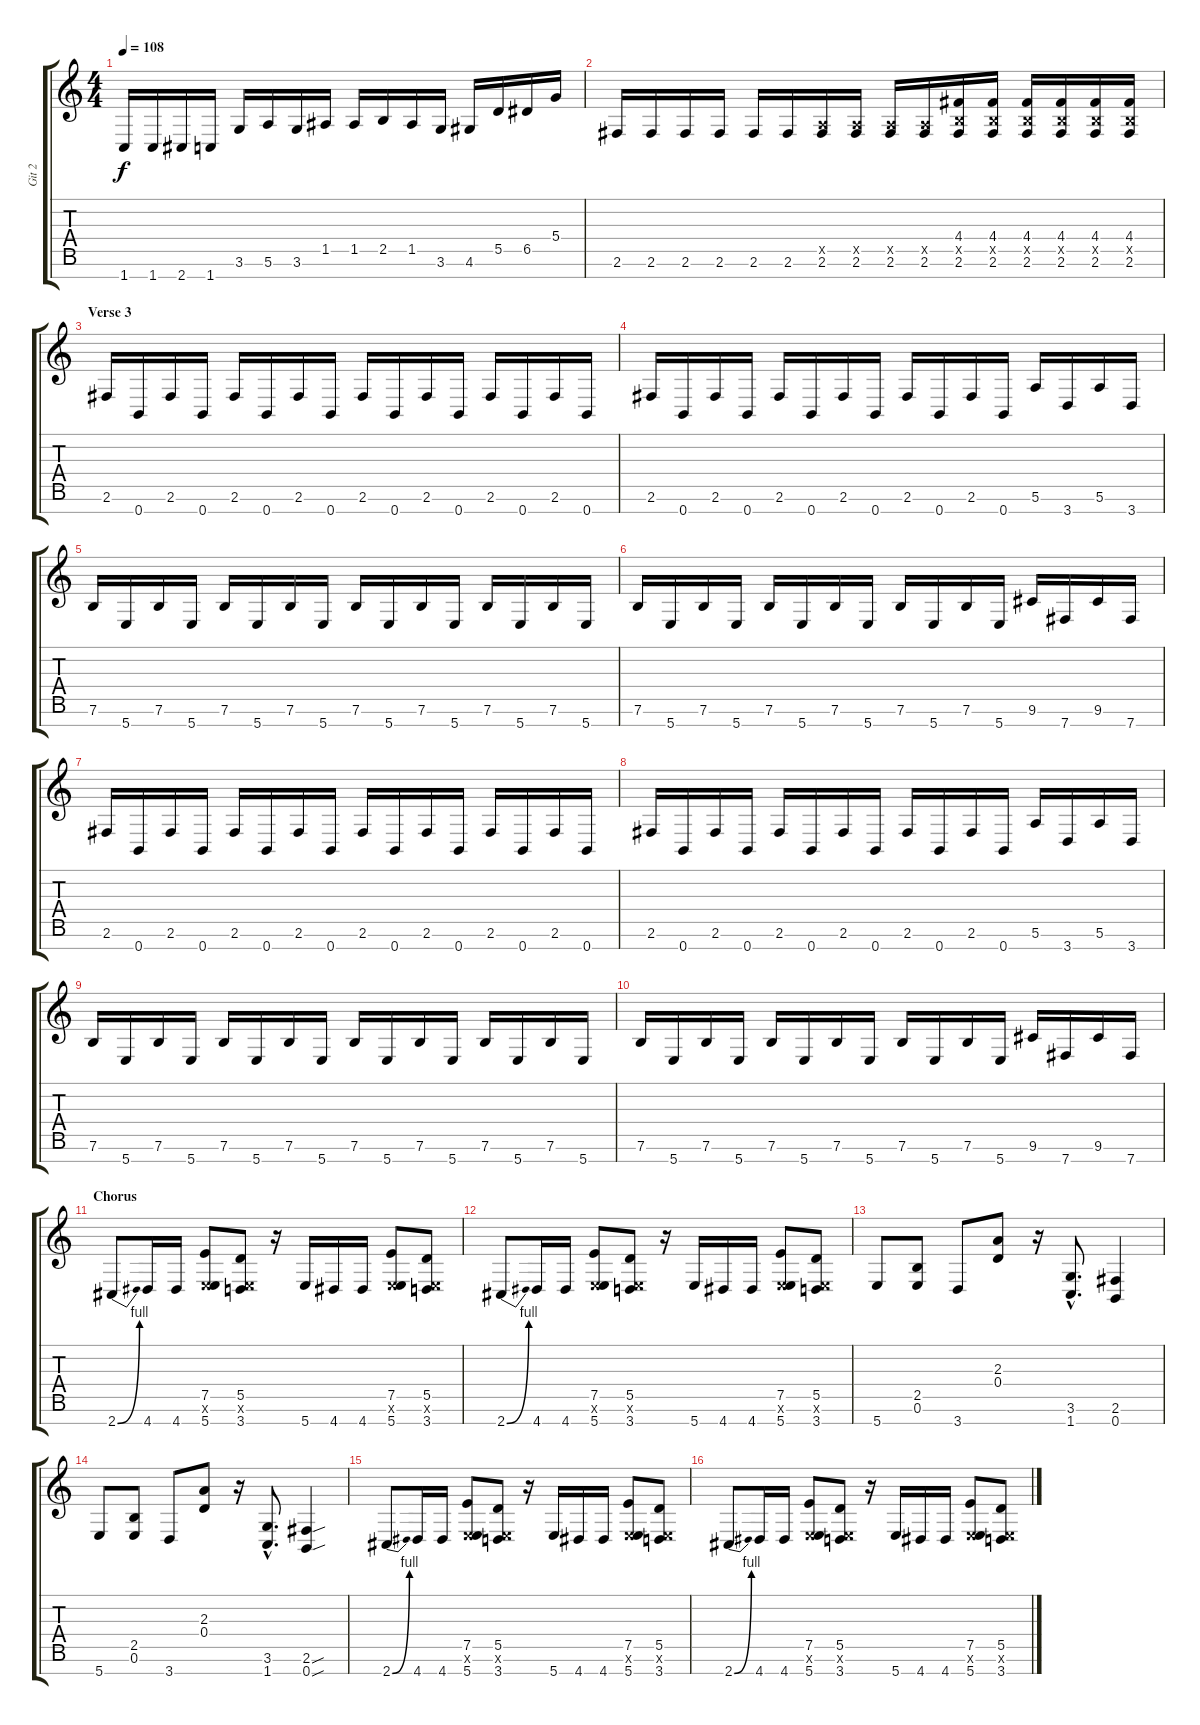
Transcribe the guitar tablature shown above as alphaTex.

\track ("Git 2" "Git 2") {instrument distortionguitar}
\staff {score tabs}
\tuning (E4 B3 G3 D3 A2 E2 B1) {hide}
\ts (4 4)
\tempo 108
\clef g2
\ks c
1.7.16{dy f} 1.7.16 2.7.16 1.7.16 3.6.16 5.6.16 3.6.16 1.5.16 1.5.16 2.5.16 1.5.16 3.6.16 4.6.16 5.5.16 6.5.16 5.4.16 |
2.6.16 2.6.16 2.6.16 2.6.16 2.6.16 2.6.16 (0.5{x} 2.6).16 (0.5{x} 2.6).16 (0.5{x} 2.6).16 (0.5{x} 2.6).16 (4.4 2.5{x} 2.6).16 (4.4 2.5{x} 2.6).16 (4.4 2.5{x} 2.6).16 (4.4 2.5{x} 2.6).16 (4.4 2.5{x} 2.6).16 (4.4 2.5{x} 2.6).16 |
\section ("" "Verse 3")
2.6.16 0.7.16 2.6.16 0.7.16 2.6.16 0.7.16 2.6.16 0.7.16 2.6.16 0.7.16 2.6.16 0.7.16 2.6.16 0.7.16 2.6.16 0.7.16 |
2.6.16 0.7.16 2.6.16 0.7.16 2.6.16 0.7.16 2.6.16 0.7.16 2.6.16 0.7.16 2.6.16 0.7.16 5.6.16 3.7.16 5.6.16 3.7.16 |
7.6.16 5.7.16 7.6.16 5.7.16 7.6.16 5.7.16 7.6.16 5.7.16 7.6.16 5.7.16 7.6.16 5.7.16 7.6.16 5.7.16 7.6.16 5.7.16 |
7.6.16 5.7.16 7.6.16 5.7.16 7.6.16 5.7.16 7.6.16 5.7.16 7.6.16 5.7.16 7.6.16 5.7.16 9.6.16 7.7.16 9.6.16 7.7.16 |
2.6.16 0.7.16 2.6.16 0.7.16 2.6.16 0.7.16 2.6.16 0.7.16 2.6.16 0.7.16 2.6.16 0.7.16 2.6.16 0.7.16 2.6.16 0.7.16 |
2.6.16 0.7.16 2.6.16 0.7.16 2.6.16 0.7.16 2.6.16 0.7.16 2.6.16 0.7.16 2.6.16 0.7.16 5.6.16 3.7.16 5.6.16 3.7.16 |
7.6.16 5.7.16 7.6.16 5.7.16 7.6.16 5.7.16 7.6.16 5.7.16 7.6.16 5.7.16 7.6.16 5.7.16 7.6.16 5.7.16 7.6.16 5.7.16 |
7.6.16 5.7.16 7.6.16 5.7.16 7.6.16 5.7.16 7.6.16 5.7.16 7.6.16 5.7.16 7.6.16 5.7.16 9.6.16 7.7.16 9.6.16 7.7.16 |
\section ("" "Chorus")
2.7{be (bend 0 0 60 4)}.8 4.7.16 4.7.16 (7.5 0.6{x} 5.7).8 (5.5 0.6{x} 3.7).8 r.16 5.7.16 4.7.16 4.7.16 (7.5 0.6{x} 5.7).8 (5.5 0.6{x} 3.7).8 |
2.7{be (bend 0 0 60 4)}.8 4.7.16 4.7.16 (7.5 0.6{x} 5.7).8 (5.5 0.6{x} 3.7).8 r.16 5.7.16 4.7.16 4.7.16 (7.5 0.6{x} 5.7).8 (5.5 0.6{x} 3.7).8 |
5.7.8 (2.5 0.6).8 3.7.8 (2.3 0.4).8 r.16 (3.6{hac} 1.7{hac}).8{d} (2.6 0.7).4 |
5.7.8 (2.5 0.6).8 3.7.8 (2.3 0.4).8 r.16 (3.6{hac} 1.7{hac}).8{d} (2.6{sou} 0.7{sou}).4 |
2.7{be (bend 0 0 60 4)}.8 4.7.16 4.7.16 (7.5 0.6{x} 5.7).8 (5.5 0.6{x} 3.7).8 r.16 5.7.16 4.7.16 4.7.16 (7.5 0.6{x} 5.7).8 (5.5 0.6{x} 3.7).8 |
2.7{be (bend 0 0 60 4)}.8 4.7.16 4.7.16 (7.5 0.6{x} 5.7).8 (5.5 0.6{x} 3.7).8 r.16 5.7.16 4.7.16 4.7.16 (7.5 0.6{x} 5.7).8 (5.5 0.6{x} 3.7).8
